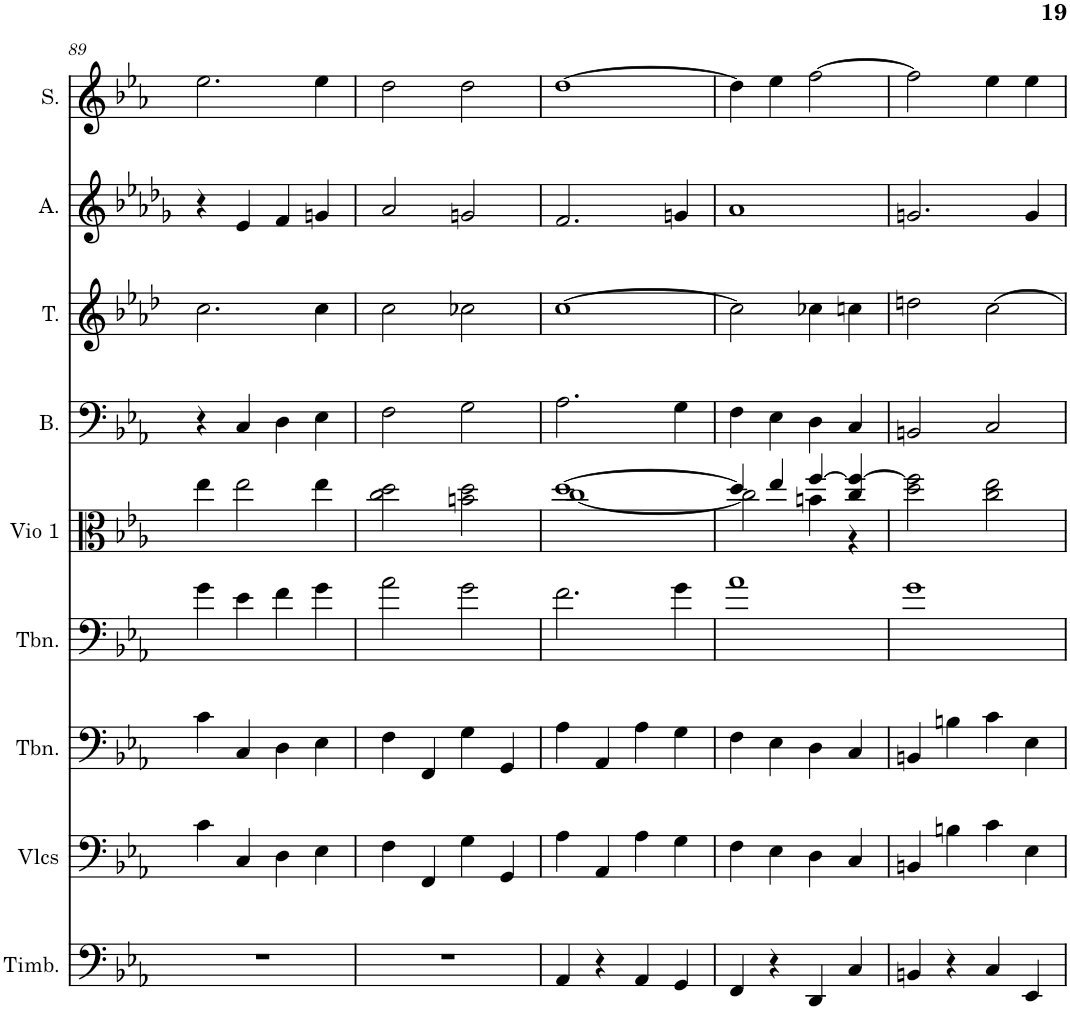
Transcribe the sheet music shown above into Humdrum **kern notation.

**kern	**kern	**kern	**kern	**kern	**kern	**kern	**kern	**kern
*part9	*part8	*part7	*part6	*part5	*part4	*part3	*part2	*part1
*staff9	*staff8	*staff7	*staff6	*staff5	*staff4	*staff3	*staff2	*staff1
*I"Timbales, Staff-1	*I"Violoncelles, D'Bass/Strings, etc	*I"Trombone, Synth strings, etc	*I"Trombone, Synth strings 2	*I"1st violins	*I"Basse	*I"Tenor	*I"Alto	*I"Soprano
*I'Timb.	*I'Vlcs	*I'Tbn.	*I'Tbn.	*I'Vio 1	*I'B.	*I'T.	*I'A.	*I'S.
!!LO:PB:g=z
*clefF4	*clefF4	*clefF4	*clefF4	*clefC3	*clefF4	*clefG2	*clefG2	*clefG2
*k[b-e-a-]	*k[b-e-a-]	*k[b-e-a-]	*k[b-e-a-]	*k[b-e-a-]	*k[b-e-a-]	*k[b-e-a-d-]	*k[b-e-a-d-g-]	*k[b-e-a-]
*M4/4	*M4/4	*M4/4	*M4/4	*M4/4	*M4/4	*M4/4	*M4/4	*M4/4
=89	=89	=89	=89	=89	=89	=89	=89	=89
1r	4c\	4c\	4g\	4ee-\	4r	2.cc\	4r	2.ee-\
.	4C/	4C/	4e-\	2ee-\	4C/	.	4e-/	.
.	4D\	4D\	4f\	.	4D\	.	4f/	.
.	4E-\	4E-\	4g\	4ee-\	4E-\	4cc\	4gn/	4ee-\
=90	=90	=90	=90	=90	=90	=90	=90	=90
1r	4F\	4F\	2a-\	2cc\ 2dd\	2F\	2cc\	2a-/	2dd\
.	4FF/	4FF/	.	.	.	.	.	.
.	4G\	4G\	2g\	2bn\ 2dd\	2G\	2cc-X\	2gn/	2dd\
.	4GG/	4GG/	.	.	.	.	.	.
=91	=91	=91	=91	=91	=91	=91	=91	=91
*	*	*	*	*^	*	*	*	*
4AA-/	4A-\	4A-\	2.f\	[1dd	[1cc	2.A-\	[1cc	2.f/	[1dd
4r	4AA-/	4AA-/	.	.	.	.	.	.	.
4AA-/	4A-\	4A-\	.	.	.	.	.	.	.
4GG/	4G\	4G\	4g\	.	.	4G\	.	4gn/	.
=92	=92	=92	=92	=92	=92	=92	=92	=92	=92
4FF/	4F\	4F\	1a-	4dd/]	2cc\]	4F\	2cc\]	1a-	4dd\]
4r	4E-\	4E-\	.	4ee-/	.	4E-\	.	.	4ee-\
4DD/	4D\	4D\	.	[4ff/	4bn\	4D\	4cc-X\	.	[2ff\
4C/	4C/	4C/	.	4cc/ 4ff/_	4r	4C/	4ccn\	.	.
*	*	*	*	*v	*v	*	*	*	*
=93	=93	=93	=93	=93	=93	=93	=93	=93
4BBn/	4BBn/	4BBn/	1g	2dd\ 2ff\]	2BBn/	2ddn\	2.gn/	2ff\]
4r	4Bn\	4Bn\	.	.	.	.	.	.
4C/	4c\	4c\	.	2cc\ 2ee-\	2C/	[2cc\	.	4ee-\
4EE-/	4E-\	4E-\	.	.	.	.	4g/	4ee-\
=	=	=	=	=	=	=	=	=
*-	*-	*-	*-	*-	*-	*-	*-	*-
